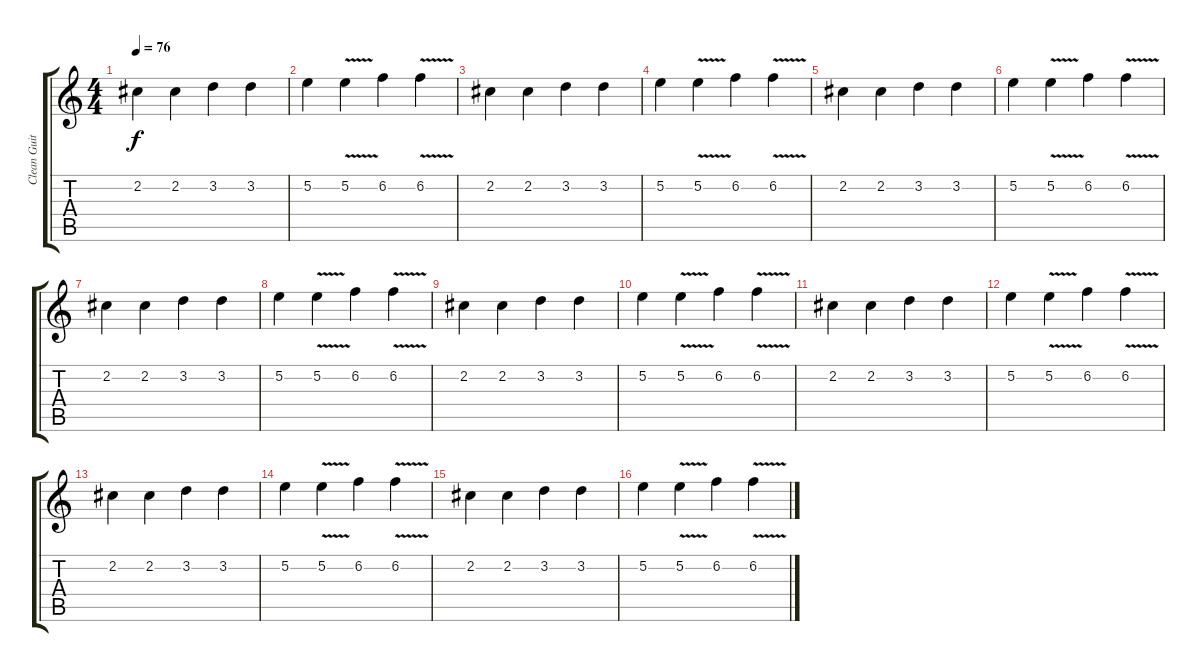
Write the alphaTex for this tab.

\track ("Clean Guitar" "Clean Guit") {instrument electricguitarjazz}
\staff {score tabs}
\tuning (E4 B3 G3 D3 A2 E2) {hide}
\ts (4 4)
\tempo 76
\clef g2
\ks c
2.2.4{dy f} 2.2.4 3.2.4 3.2.4 |
5.2.4 5.2{v}.4 6.2.4 6.2{v}.4 |
2.2.4{volume 7} 2.2.4 3.2.4 3.2.4 |
5.2.4 5.2{v}.4 6.2.4 6.2{v}.4 |
2.2.4 2.2.4 3.2.4 3.2.4 |
5.2.4 5.2{v}.4 6.2.4 6.2{v}.4 |
2.2.4 2.2.4 3.2.4 3.2.4 |
5.2.4 5.2{v}.4 6.2.4 6.2{v}.4 |
2.2.4 2.2.4 3.2.4 3.2.4 |
5.2.4 5.2{v}.4 6.2.4 6.2{v}.4 |
2.2.4 2.2.4 3.2.4 3.2.4 |
5.2.4 5.2{v}.4 6.2.4 6.2{v}.4 |
2.2.4 2.2.4 3.2.4 3.2.4 |
5.2.4 5.2{v}.4 6.2.4 6.2{v}.4 |
2.2.4 2.2.4 3.2.4 3.2.4 |
5.2.4 5.2{v}.4 6.2.4 6.2{v}.4
